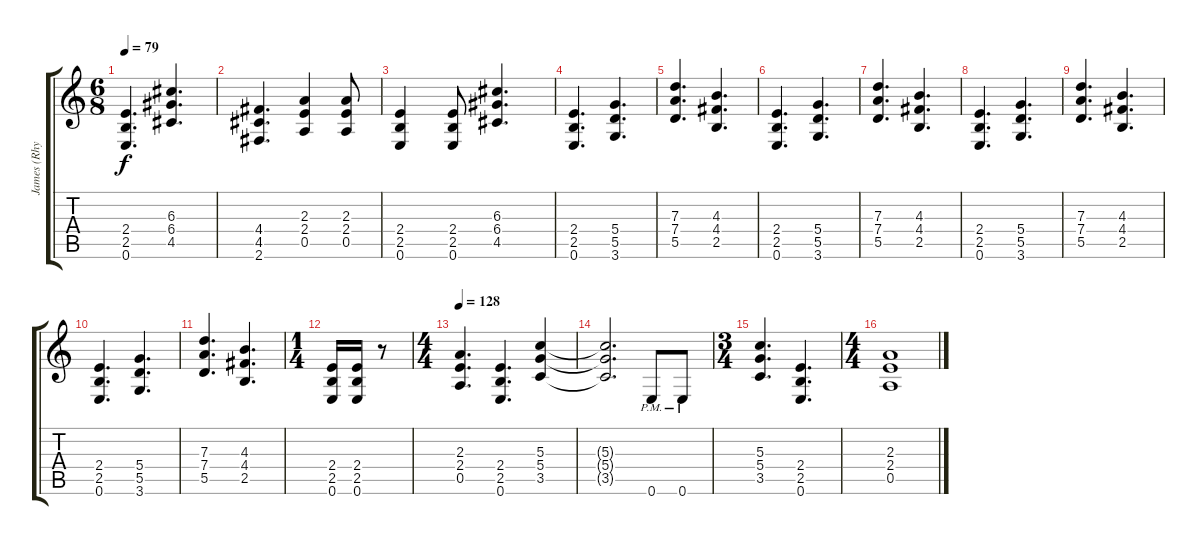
\track ("James (Rhythm Guitar)" "James (Rhy") {instrument distortionguitar}
\staff {score tabs}
\tuning (E4 B3 G3 D3 A2 E2) {hide}
\ts (6 8)
\tempo 79
\clef g2
\ks c
(2.4 2.5 0.6).4{d dy f} (6.3 6.4 4.5).4{d} |
(4.4 4.5 2.6).4{d} (2.3 2.4 0.5).4 (2.3 2.4 0.5).8 |
(2.4 2.5 0.6).4 (2.4 2.5 0.6).8 (6.3 6.4 4.5).4{d} |
(2.4 2.5 0.6).4{d} (5.4 5.5 3.6).4{d} |
(7.3 7.4 5.5).4{d} (4.3 4.4 2.5).4{d} |
(2.4 2.5 0.6).4{d} (5.4 5.5 3.6).4{d} |
(7.3 7.4 5.5).4{d} (4.3 4.4 2.5).4{d} |
(2.4 2.5 0.6).4{d} (5.4 5.5 3.6).4{d} |
(7.3 7.4 5.5).4{d} (4.3 4.4 2.5).4{d} |
(2.4 2.5 0.6).4{d} (5.4 5.5 3.6).4{d} |
(7.3 7.4 5.5).4{d} (4.3 4.4 2.5).4{d} |
\ts (1 4)
(2.4 2.5 0.6).16 (2.4 2.5 0.6).16 r.8 |
\ts (4 4)
\tempo 128
(2.3 2.4 0.5).4{d instrument distortionguitar} (2.4 2.5 0.6).4{d} (5.3 5.4 3.5).4 |
(5.3{t} 5.4{t} 3.5{t}).2{d} 0.6{pm}.8 0.6{pm}.8 |
\ts (3 4)
(5.3 5.4 3.5).4{d} (2.4 2.5 0.6).4{d} |
\ts (4 4)
(2.3 2.4 0.5).1
